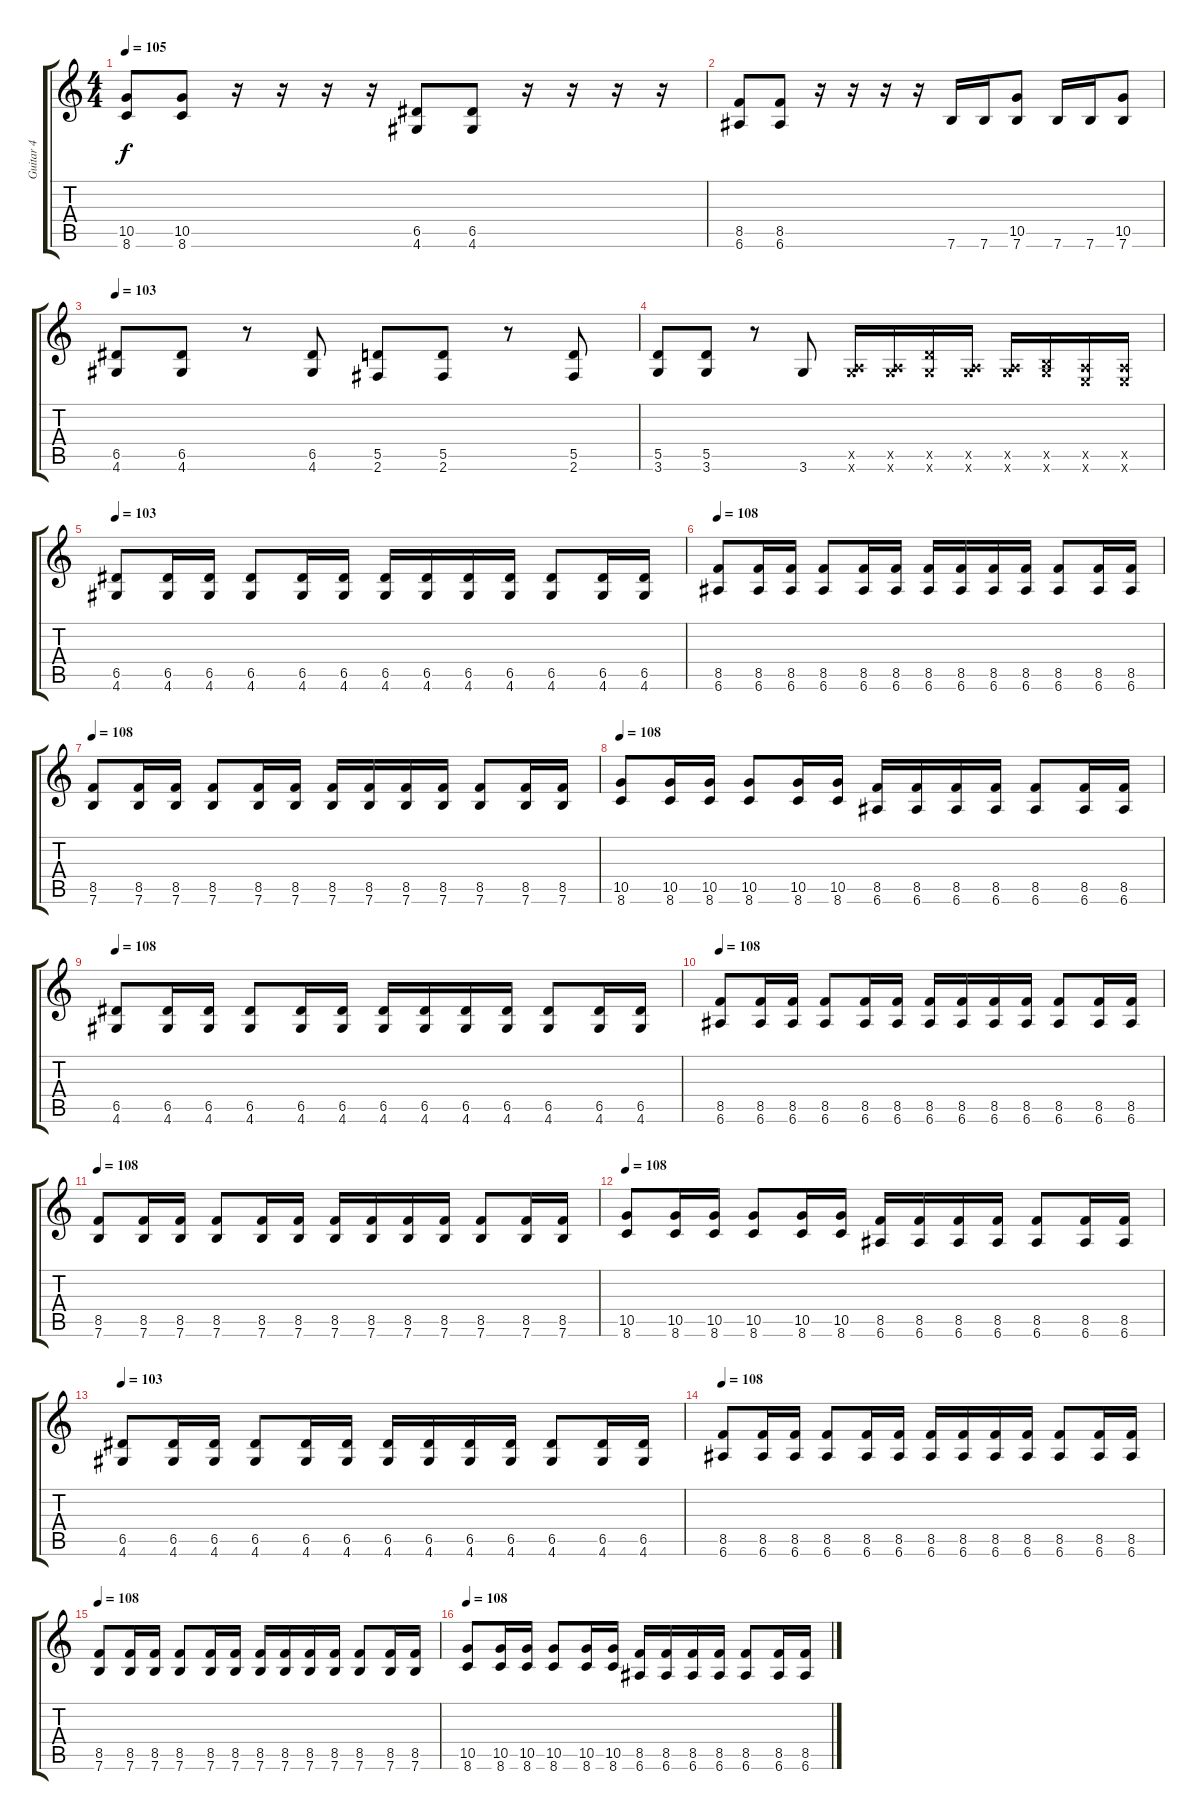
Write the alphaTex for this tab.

\track ("Guitar 4" "Guitar 4") {instrument distortionguitar}
\staff {score tabs}
\tuning (E4 B3 G3 D3 A2 E2) {hide}
\ts (4 4)
\tempo 105
\clef g2
\ks c
(10.5 8.6).8{dy f} (10.5 8.6).8 r.16 r.16 r.16 r.16 (6.5 4.6).8 (6.5 4.6).8 r.16 r.16 r.16 r.16 |
(8.5 6.6).8 (8.5 6.6).8 r.16 r.16 r.16 r.16 7.6.16 7.6.16 (10.5 7.6).8 7.6.16 7.6.16 (10.5 7.6).8 |
\tempo 103
(6.5 4.6).8 (6.5 4.6).8 r.8 (6.5 4.6).8 (5.5 2.6).8 (5.5 2.6).8 r.8 (5.5 2.6).8 |
(5.5 3.6).8 (5.5 3.6).8 r.8 3.6.8 (0.5{x} 3.6{x}).16 (0.5{x} 3.6{x}).16 (5.5{x} 3.6{x}).16 (0.5{x} 3.6{x}).16 (0.5{x} 3.6{x}).16 (2.5{x} 3.6{x}).16 (0.5{x} 0.6{x}).16 (0.5{x} 0.6{x}).16 |
\tempo 108
\tempo 103
(6.5 4.6).8 (6.5 4.6).16 (6.5 4.6).16 (6.5 4.6).8 (6.5 4.6).16 (6.5 4.6).16 (6.5 4.6).16 (6.5 4.6).16 (6.5 4.6).16 (6.5 4.6).16 (6.5 4.6).8 (6.5 4.6).16 (6.5 4.6).16 |
\tempo 108
(8.5 6.6).8 (8.5 6.6).16 (8.5 6.6).16 (8.5 6.6).8 (8.5 6.6).16 (8.5 6.6).16 (8.5 6.6).16 (8.5 6.6).16 (8.5 6.6).16 (8.5 6.6).16 (8.5 6.6).8 (8.5 6.6).16 (8.5 6.6).16 |
\tempo 108
(8.5 7.6).8 (8.5 7.6).16 (8.5 7.6).16 (8.5 7.6).8 (8.5 7.6).16 (8.5 7.6).16 (8.5 7.6).16 (8.5 7.6).16 (8.5 7.6).16 (8.5 7.6).16 (8.5 7.6).8 (8.5 7.6).16 (8.5 7.6).16 |
\tempo 108
(10.5 8.6).8 (10.5 8.6).16 (10.5 8.6).16 (10.5 8.6).8 (10.5 8.6).16 (10.5 8.6).16 (8.5 6.6).16 (8.5 6.6).16 (8.5 6.6).16 (8.5 6.6).16 (8.5 6.6).8 (8.5 6.6).16 (8.5 6.6).16 |
\tempo 108
(6.5 4.6).8 (6.5 4.6).16 (6.5 4.6).16 (6.5 4.6).8 (6.5 4.6).16 (6.5 4.6).16 (6.5 4.6).16 (6.5 4.6).16 (6.5 4.6).16 (6.5 4.6).16 (6.5 4.6).8 (6.5 4.6).16 (6.5 4.6).16 |
\tempo 108
(8.5 6.6).8 (8.5 6.6).16 (8.5 6.6).16 (8.5 6.6).8 (8.5 6.6).16 (8.5 6.6).16 (8.5 6.6).16 (8.5 6.6).16 (8.5 6.6).16 (8.5 6.6).16 (8.5 6.6).8 (8.5 6.6).16 (8.5 6.6).16 |
\tempo 108
(8.5 7.6).8 (8.5 7.6).16 (8.5 7.6).16 (8.5 7.6).8 (8.5 7.6).16 (8.5 7.6).16 (8.5 7.6).16 (8.5 7.6).16 (8.5 7.6).16 (8.5 7.6).16 (8.5 7.6).8 (8.5 7.6).16 (8.5 7.6).16 |
\tempo 108
(10.5 8.6).8 (10.5 8.6).16 (10.5 8.6).16 (10.5 8.6).8 (10.5 8.6).16 (10.5 8.6).16 (8.5 6.6).16 (8.5 6.6).16 (8.5 6.6).16 (8.5 6.6).16 (8.5 6.6).8 (8.5 6.6).16 (8.5 6.6).16 |
\tempo 108
\tempo 103
(6.5 4.6).8 (6.5 4.6).16 (6.5 4.6).16 (6.5 4.6).8 (6.5 4.6).16 (6.5 4.6).16 (6.5 4.6).16 (6.5 4.6).16 (6.5 4.6).16 (6.5 4.6).16 (6.5 4.6).8 (6.5 4.6).16 (6.5 4.6).16 |
\tempo 108
(8.5 6.6).8 (8.5 6.6).16 (8.5 6.6).16 (8.5 6.6).8 (8.5 6.6).16 (8.5 6.6).16 (8.5 6.6).16 (8.5 6.6).16 (8.5 6.6).16 (8.5 6.6).16 (8.5 6.6).8 (8.5 6.6).16 (8.5 6.6).16 |
\tempo 108
(8.5 7.6).8 (8.5 7.6).16 (8.5 7.6).16 (8.5 7.6).8 (8.5 7.6).16 (8.5 7.6).16 (8.5 7.6).16 (8.5 7.6).16 (8.5 7.6).16 (8.5 7.6).16 (8.5 7.6).8 (8.5 7.6).16 (8.5 7.6).16 |
\tempo 108
(10.5 8.6).8 (10.5 8.6).16 (10.5 8.6).16 (10.5 8.6).8 (10.5 8.6).16 (10.5 8.6).16 (8.5 6.6).16 (8.5 6.6).16 (8.5 6.6).16 (8.5 6.6).16 (8.5 6.6).8 (8.5 6.6).16 (8.5 6.6).16
